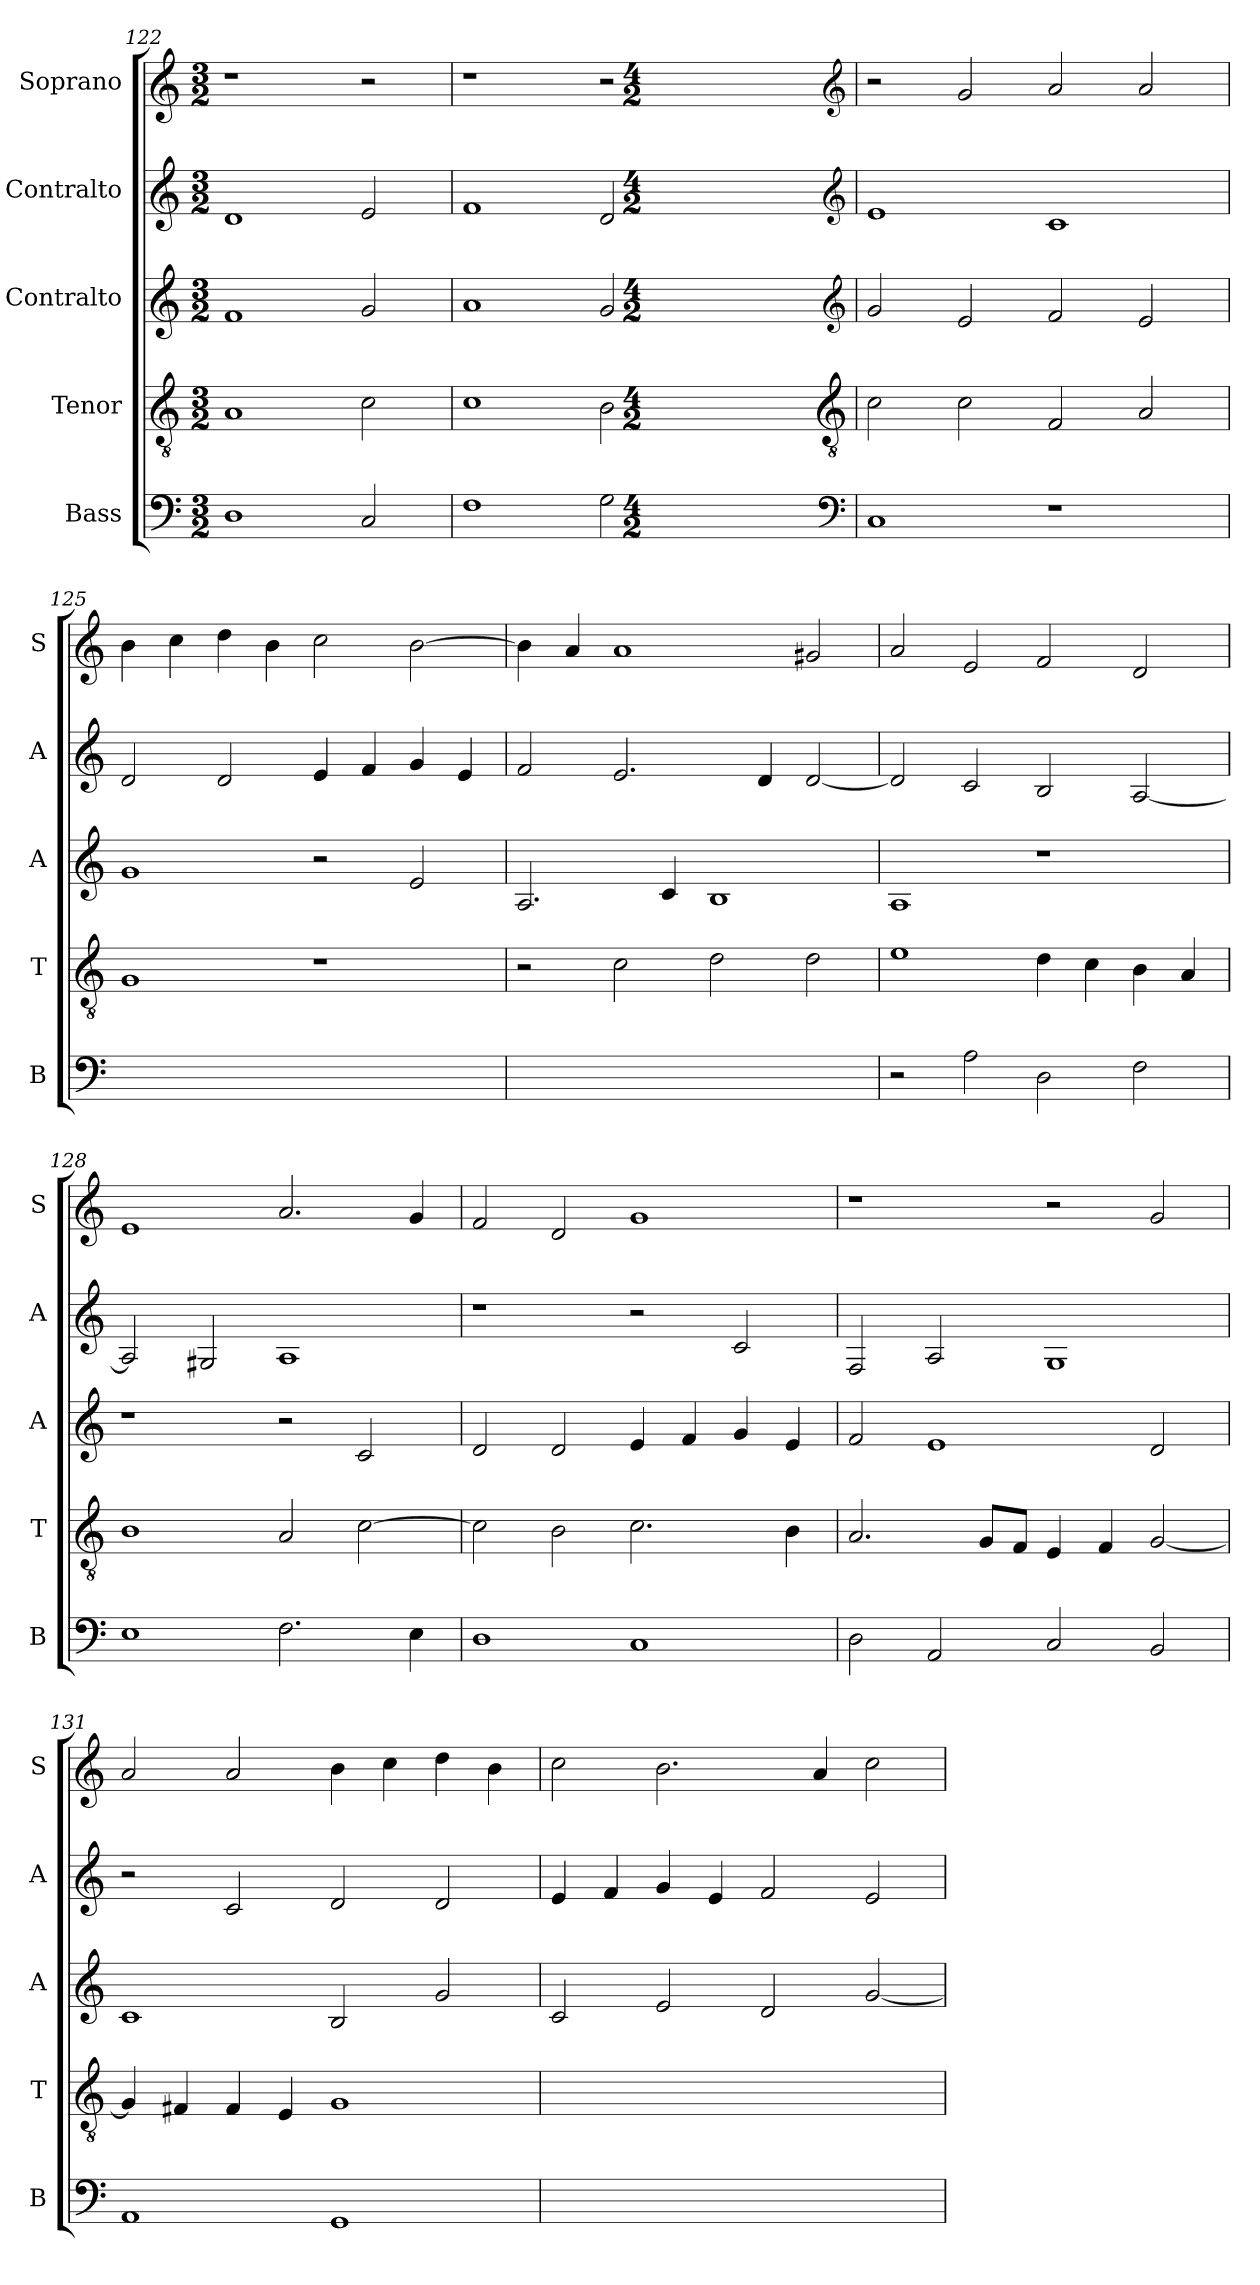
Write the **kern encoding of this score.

**kern	**kern	**kern	**kern	**kern
*part5	*part4	*part3	*part2	*part1
*staff5	*staff4	*staff3	*staff2	*staff1
*I"Bass	*I"Tenor	*I"Contralto	*I"Contralto	*I"Soprano
*I'B	*I'T	*I'A	*I'A	*I'S
*clefF4	*clefGv2	*clefG2	*clefG2	*clefG2
*k[]	*k[]	*k[]	*k[]	*k[]
*E:phr	*E:phr	*E:phr	*E:phr	*E:phr
*M3/2	*M3/2	*M3/2	*M3/2	*M3/2
=122	=122	=122	=122	=122
1D	1A	1f	1d	1r
2C	2c	2g	2e	2r
=123	=123	=123	=123	=123
1F	1c	1a	1f	1r
2G	2B	2g	2d	2r
*clefF4	*clefGv2	*clefG2	*clefG2	*clefG2
*k[]	*k[]	*k[]	*k[]	*k[]
*E:phr	*E:phr	*E:phr	*E:phr	*E:phr
*M4/2	*M4/2	*M4/2	*M4/2	*M4/2
=124	=124	=124	=124	=124
1C	2c	2g	1e	2r
.	2c	2e	.	2g
1r	2F	2f	1c	2a
.	2A	2e	.	2a
=125	=125	=125	=125	=125
0r	1G	1g	2d	4b
.	.	.	.	4cc
.	.	.	2d	4dd
.	.	.	.	4b
.	1r	2r	4e	2cc
.	.	.	4f	.
.	.	2e	4g	[2b
.	.	.	4e	.
=126	=126	=126	=126	=126
0r	2r	2.A	2f	4b]
.	.	.	.	4a
.	2c	.	2.e	1a
.	.	4c	.	.
.	2d	1B	.	.
.	.	.	4d	.
.	2d	.	[2d	2g#X
=127	=127	=127	=127	=127
2r	1e	1A	2d]	2a
2A	.	.	2c	2e
2D	4d	1r	2B	2f
.	4c	.	.	.
2F	4B	.	[2A	2d
.	4A	.	.	.
=128	=128	=128	=128	=128
1E	1B	1r	2A]	1e
.	.	.	2G#X	.
2.F	2A	2r	1A	2.a
.	[2c	2c	.	.
4E	.	.	.	4g
=129	=129	=129	=129	=129
1D	2c]	2d	1r	2f
.	2B	2d	.	2d
1C	2.c	4e	2r	1g
.	.	4f	.	.
.	.	4g	2c	.
.	4B	4e	.	.
=130	=130	=130	=130	=130
2D	2.A	2f	2F	1r
2AA	.	1e	2A	.
.	8G/L	.	.	.
.	8F/J	.	.	.
2C	4E	.	1G	2r
.	4F	.	.	.
2BB	[2G	2d	.	2g
=131	=131	=131	=131	=131
1AA	4G]	1c	2r	2a
.	4F#X	.	.	.
.	4F#	.	2c	2a
.	4E	.	.	.
1GG	1G	2B	2d	4b
.	.	.	.	4cc
.	.	2g	2d	4dd
.	.	.	.	4b
=132	=132	=132	=132	=132
0r	0r	2c	4e	2cc
.	.	.	4f	.
.	.	2e	4g	2.b
.	.	.	4e	.
.	.	2d	2f	.
.	.	.	.	4a
.	.	[2g	2e	2cc
=	=	=	=	=
*-	*-	*-	*-	*-
